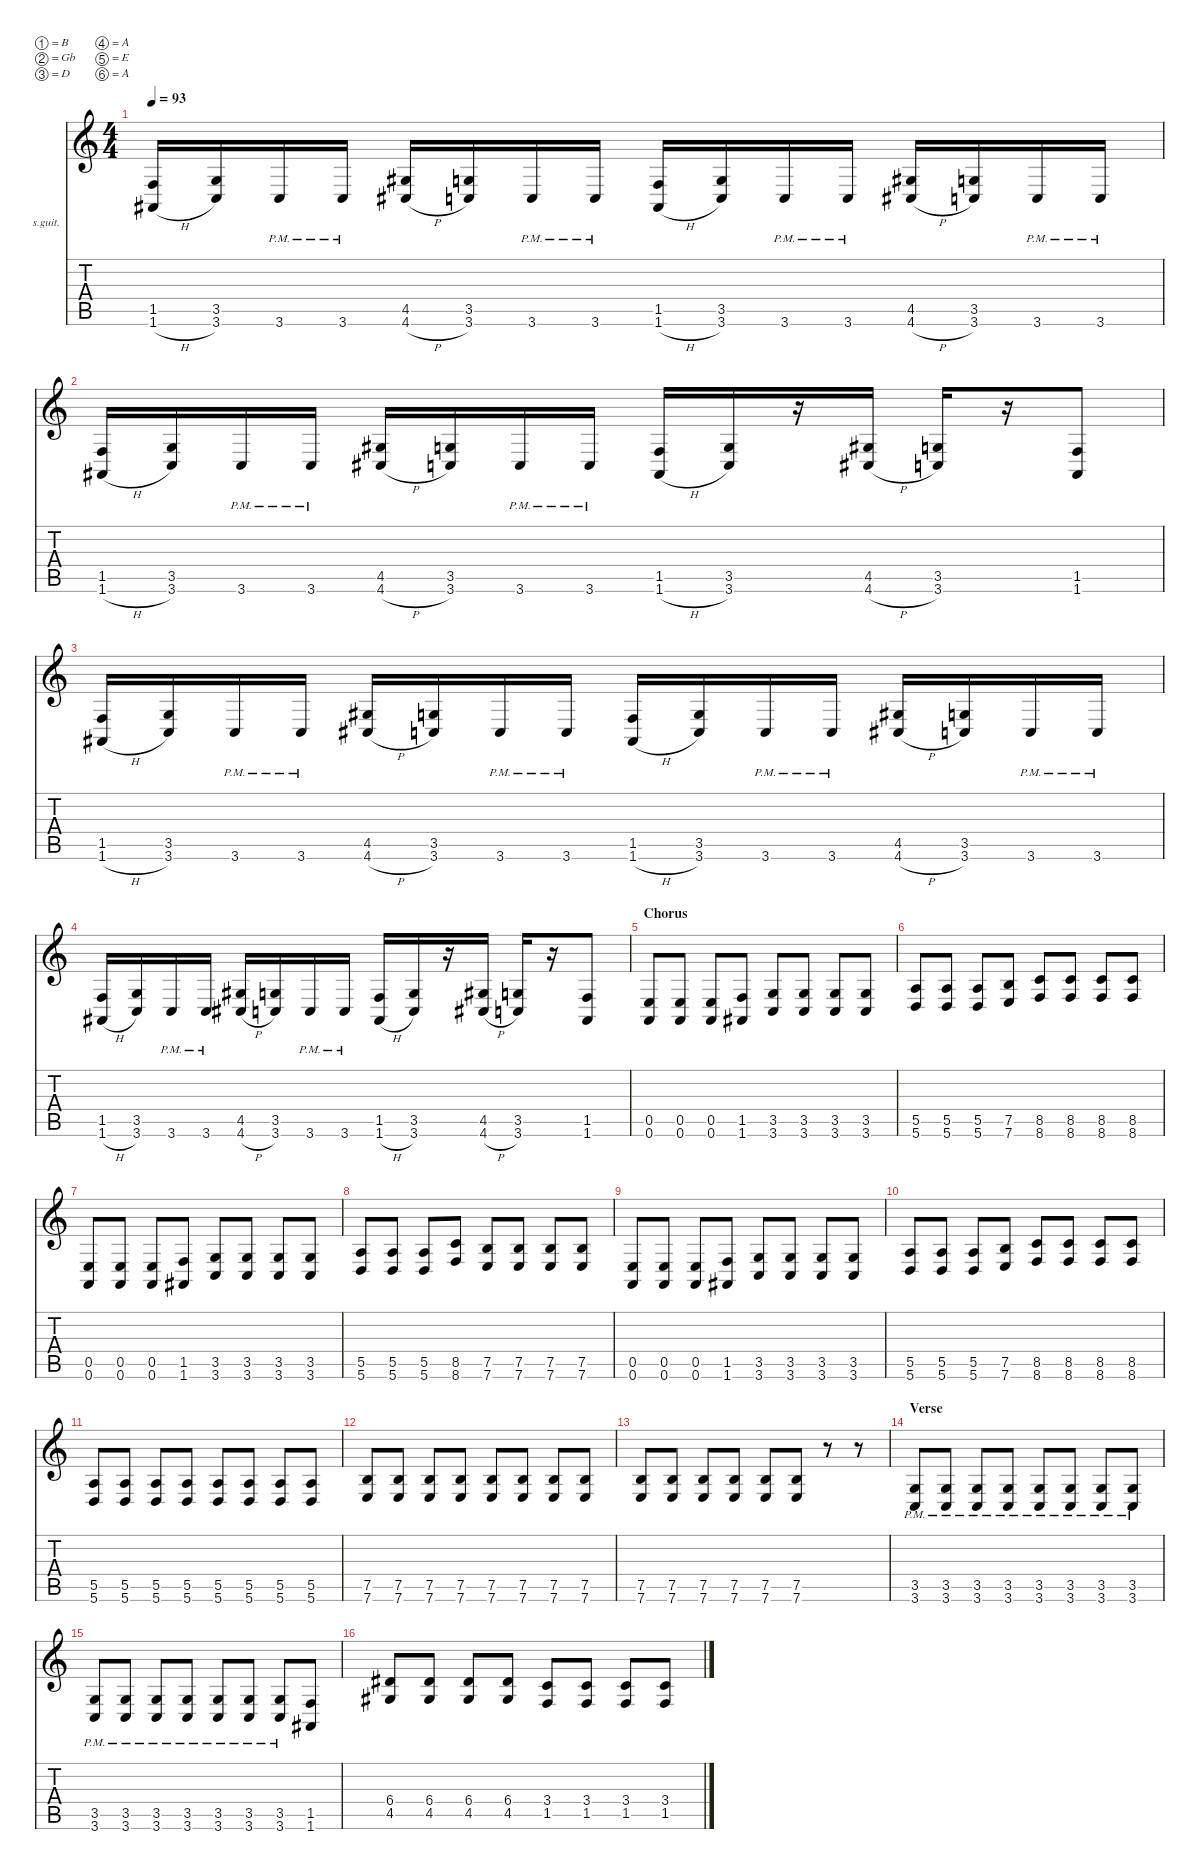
\defaultSystemsLayout 4
\hideDynamics
\bracketExtendMode nobrackets
\firstSystemTrackNameOrientation horizontal
\otherSystemsTrackNameOrientation horizontal
\track ("Lead Guitar" "s.guit.") {solo instrument acousticguitarsteel}
\staff {score tabs}
\tuning (B3 Gb3 D3 A2 E2 A1)
\ts (4 4)
\scale
0.969568
\tempo 93
\accidentals auto
\clef g2
\ottava regular
\simile none
\ks c
(1.5 1.6{h acc #}).16{dy f instrument distortionguitar beam Up} (3.5 3.6).16{beam Up} 3.6{pm}.16{beam Up} 3.6{pm}.16{beam Up} (4.5{acc #} 4.6{h acc #}).16{beam Up} (3.5 3.6).16{beam Up} 3.6{pm}.16{beam Up} 3.6{pm}.16{beam Up} (1.5 1.6{h acc #}).16{beam Up} (3.5 3.6).16{beam Up} 3.6{pm}.16{beam Up} 3.6{pm}.16{beam Up} (4.5{acc #} 4.6{h acc #}).16{beam Up} (3.5 3.6).16{beam Up} 3.6{pm}.16{beam Up} 3.6{pm}.16{beam Up} |
\scale
1.09129 (1.5 1.6{h acc #}).16{beam Up} (3.5 3.6).16{beam Up} 3.6{pm}.16{beam Up} 3.6{pm}.16{beam Up} (4.5{acc #} 4.6{h acc #}).16{beam Up} (3.5 3.6).16{beam Up} 3.6{pm}.16{beam Up} 3.6{pm}.16{beam Up} (1.5 1.6{h acc #}).16{beam Up} (3.5 3.6).16{beam Up} r.16{beam Up} (4.5{acc #} 4.6{h acc #}).16{beam Up} (3.5 3.6).16{beam Up} r.16{beam Up} (1.5 1.6{acc #}).8{beam Up} |
\scale
0.969568 (1.5 1.6{h acc #}).16{instrument distortionguitar beam Up} (3.5 3.6).16{beam Up} 3.6{pm}.16{beam Up} 3.6{pm}.16{beam Up} (4.5{acc #} 4.6{h acc #}).16{beam Up} (3.5 3.6).16{beam Up} 3.6{pm}.16{beam Up} 3.6{pm}.16{beam Up} (1.5 1.6{h acc #}).16{beam Up} (3.5 3.6).16{beam Up} 3.6{pm}.16{beam Up} 3.6{pm}.16{beam Up} (4.5{acc #} 4.6{h acc #}).16{beam Up} (3.5 3.6).16{beam Up} 3.6{pm}.16{beam Up} 3.6{pm}.16{beam Up} |
\scale
0.969568 (1.5 1.6{h acc #}).16{beam Up} (3.5 3.6).16{beam Up} 3.6{pm}.16{beam Up} 3.6{pm}.16{beam Up} (4.5{acc #} 4.6{h acc #}).16{beam Up} (3.5 3.6).16{beam Up} 3.6{pm}.16{beam Up} 3.6{pm}.16{beam Up} (1.5 1.6{h acc #}).16{beam Up} (3.5 3.6).16{beam Up} r.16{beam Up} (4.5{acc #} 4.6{h acc #}).16{beam Up} (3.5 3.6).16{beam Up} r.16{beam Up} (1.5 1.6{acc #}).8{beam Up} |
\section ("" "Chorus")
\scale
1.09129 (0.5 0.6).8{beam Up} (0.5 0.6).8{beam Up} (0.5 0.6).8{beam Up} (1.5 1.6{acc #}).8{beam Up} (3.5 3.6).8{beam Up} (3.5 3.6).8{beam Up} (3.5 3.6).8{beam Up} (3.5 3.6).8{beam Up} |
\scale
0.969568 (5.5 5.6).8{beam Up} (5.5 5.6).8{beam Up} (5.5 5.6).8{beam Up} (7.5 7.6).8{beam Up} (8.5 8.6).8{beam Up} (8.5 8.6).8{beam Up} (8.5 8.6).8{beam Up} (8.5 8.6).8{beam Up} |
\scale
0.969568 (0.5 0.6).8{beam Up} (0.5 0.6).8{beam Up} (0.5 0.6).8{beam Up} (1.5 1.6{acc #}).8{beam Up} (3.5 3.6).8{beam Up} (3.5 3.6).8{beam Up} (3.5 3.6).8{beam Up} (3.5 3.6).8{beam Up} |
\scale
0.969568 (5.5 5.6).8{beam Up} (5.5 5.6).8{beam Up} (5.5 5.6).8{beam Up} (8.5 8.6).8{beam Up} (7.5 7.6).8{beam Up} (7.5 7.6).8{beam Up} (7.5 7.6).8{beam Up} (7.5 7.6).8{beam Up} |
\scale
1.09129 (0.5 0.6).8{beam Up} (0.5 0.6).8{beam Up} (0.5 0.6).8{beam Up} (1.5 1.6{acc #}).8{beam Up} (3.5 3.6).8{beam Up} (3.5 3.6).8{beam Up} (3.5 3.6).8{beam Up} (3.5 3.6).8{beam Up} |
\scale
0.969568 (5.5 5.6).8{beam Up} (5.5 5.6).8{beam Up} (5.5 5.6).8{beam Up} (7.5 7.6).8{beam Up} (8.5 8.6).8{beam Up} (8.5 8.6).8{beam Up} (8.5 8.6).8{beam Up} (8.5 8.6).8{beam Up} |
\scale
0.969568 (5.5 5.6).8{beam Up} (5.5 5.6).8{beam Up} (5.5 5.6).8{beam Up} (5.5 5.6).8{beam Up} (5.5 5.6).8{beam Up} (5.5 5.6).8{beam Up} (5.5 5.6).8{beam Up} (5.5 5.6).8{beam Up} |
\scale
0.969568 (7.5 7.6).8{beam Up} (7.5 7.6).8{beam Up} (7.5 7.6).8{beam Up} (7.5 7.6).8{beam Up} (7.5 7.6).8{beam Up} (7.5 7.6).8{beam Up} (7.5 7.6).8{beam Up} (7.5 7.6).8{beam Up} |
\scale
1.10182 (7.5 7.6).8{beam Up} (7.5 7.6).8{beam Up} (7.5 7.6).8{beam Up} (7.5 7.6).8{beam Up} (7.5 7.6).8{beam Up} (7.5 7.6).8{beam Up} r.8{beam Up} r.8{beam Up} |
\section ("" "Verse")
\scale
0.980095 (3.5{pm} 3.6{pm}).8{beam Up} (3.5{pm} 3.6{pm}).8{beam Up} (3.5{pm} 3.6{pm}).8{beam Up} (3.5{pm} 3.6{pm}).8{beam Up} (3.5{pm} 3.6{pm}).8{beam Up} (3.5{pm} 3.6{pm}).8{beam Up} (3.5{pm} 3.6{pm}).8{beam Up} (3.5{pm} 3.6{pm}).8{beam Up} |
\scale
0.980095 (3.5{pm} 3.6{pm}).8{beam Up} (3.5{pm} 3.6{pm}).8{beam Up} (3.5{pm} 3.6{pm}).8{beam Up} (3.5{pm} 3.6{pm}).8{beam Up} (3.5{pm} 3.6{pm}).8{beam Up} (3.5{pm} 3.6{pm}).8{beam Up} (3.5{pm} 3.6{pm}).8{beam Up} (1.5 1.6{acc #}).8{beam Up} |
\scale
0.937989 (6.4{acc #} 4.5{acc #}).8{beam Up} (6.4{acc #} 4.5{acc #}).8{beam Up} (6.4{acc #} 4.5{acc #}).8{beam Up} (6.4{acc #} 4.5{acc #}).8{beam Up} (3.4 1.5).8{beam Up} (3.4 1.5).8{beam Up} (3.4 1.5).8{beam Up} (3.4 1.5).8{beam Up}
